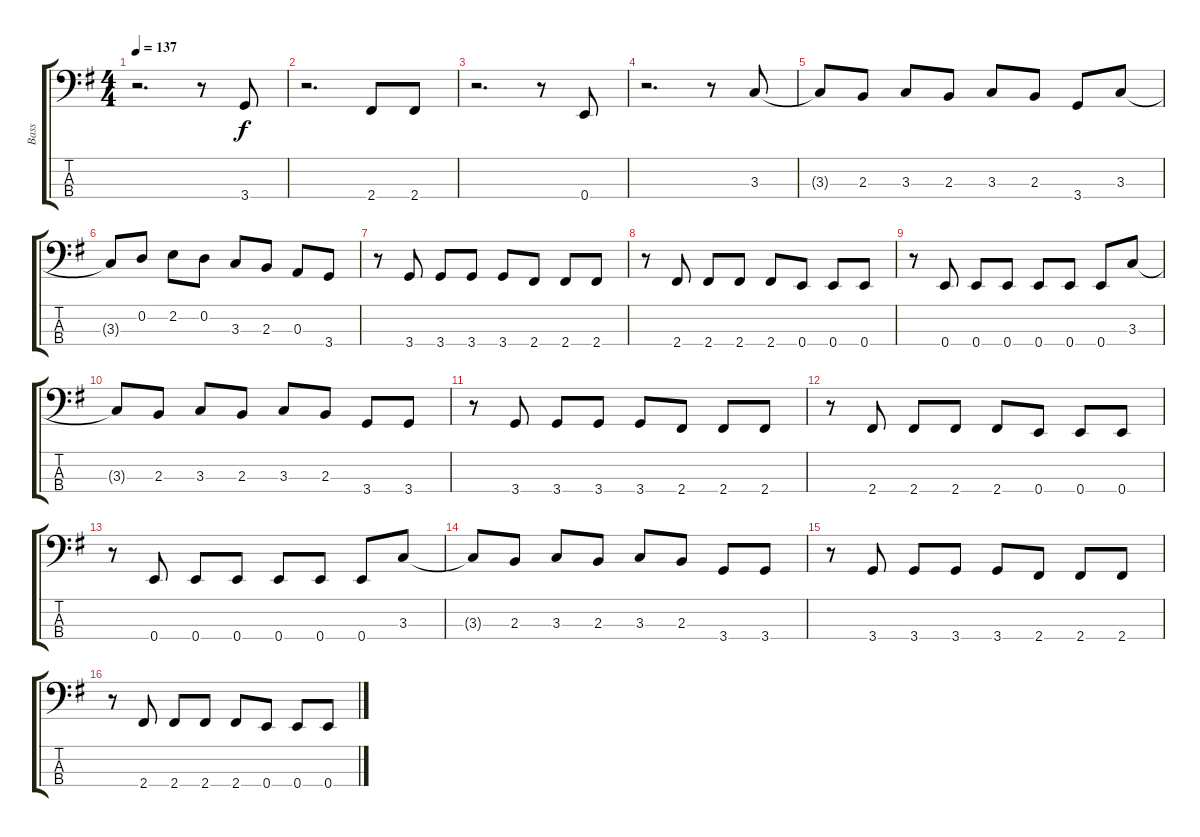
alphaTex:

\track ("Bass" "Bass") {instrument electricbassfinger}
\staff {score tabs}
\tuning (G2 D2 A1 E1) {hide}
\ts (4 4)
\tempo 137
\clef f4
\ks g
r.2{d dy f instrument electricbassfinger} r.8 3.4.8 |
r.2{d} 2.4.8 2.4.8 |
r.2{d} r.8 0.4.8 |
r.2{d} r.8 3.3.8 |
3.3{t}.8 2.3.8 3.3.8 2.3.8 3.3.8 2.3.8 3.4.8 3.3.8 |
3.3{t}.8 0.2.8 2.2.8 0.2.8 3.3.8 2.3.8 0.3.8 3.4.8 |
r.8 3.4.8 3.4.8 3.4.8 3.4.8 2.4.8 2.4.8 2.4.8 |
r.8 2.4.8 2.4.8 2.4.8 2.4.8 0.4.8 0.4.8 0.4.8 |
r.8 0.4.8 0.4.8 0.4.8 0.4.8 0.4.8 0.4.8 3.3.8 |
3.3{t}.8 2.3.8 3.3.8 2.3.8 3.3.8 2.3.8 3.4.8 3.4.8 |
r.8 3.4.8 3.4.8 3.4.8 3.4.8 2.4.8 2.4.8 2.4.8 |
r.8 2.4.8 2.4.8 2.4.8 2.4.8 0.4.8 0.4.8 0.4.8 |
r.8 0.4.8 0.4.8 0.4.8 0.4.8 0.4.8 0.4.8 3.3.8 |
3.3{t}.8 2.3.8 3.3.8 2.3.8 3.3.8 2.3.8 3.4.8 3.4.8 |
r.8 3.4.8 3.4.8 3.4.8 3.4.8 2.4.8 2.4.8 2.4.8 |
r.8 2.4.8 2.4.8 2.4.8 2.4.8 0.4.8 0.4.8 0.4.8
